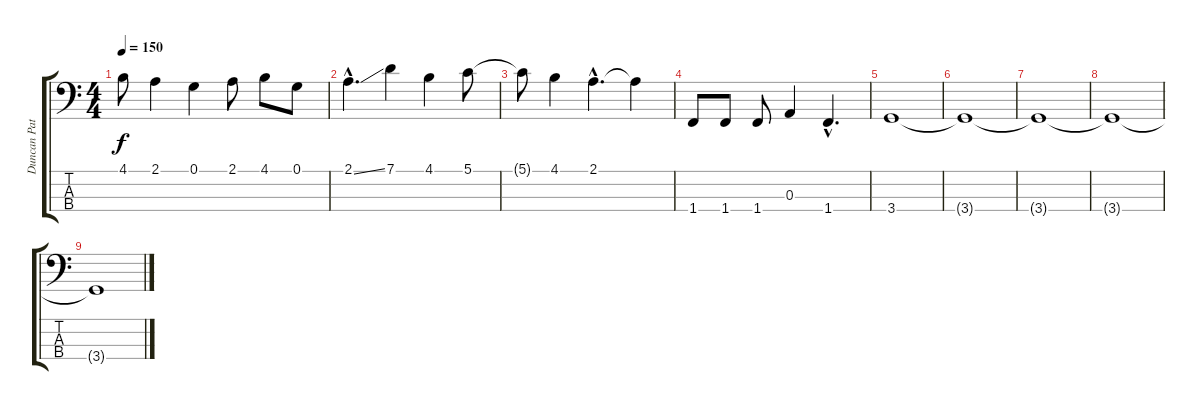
\track ("Duncan Patterson (Bass Guitar)" "Duncan Pat") {instrument electricbassfinger}
\staff {score tabs}
\tuning (G2 D2 A1 E1) {hide}
\ts (4 4)
\tempo 150
\clef f4
\ks c
4.1{t}.8{dy f} 2.1.4 0.1.4 2.1.8 4.1.8 0.1.8 |
2.1{ss hac}.4{d} 7.1.4 4.1.4 5.1.8 |
5.1{t}.8 4.1.4 2.1{hac}.4{d} 2.1{t}.4 |
1.4.8 1.4.8 1.4.8 0.3.4 1.4{hac}.4{d} |
3.4.1 |
3.4{t}.1 |
3.4{t}.1 |
3.4{t}.1 |
3.4{t}.1
